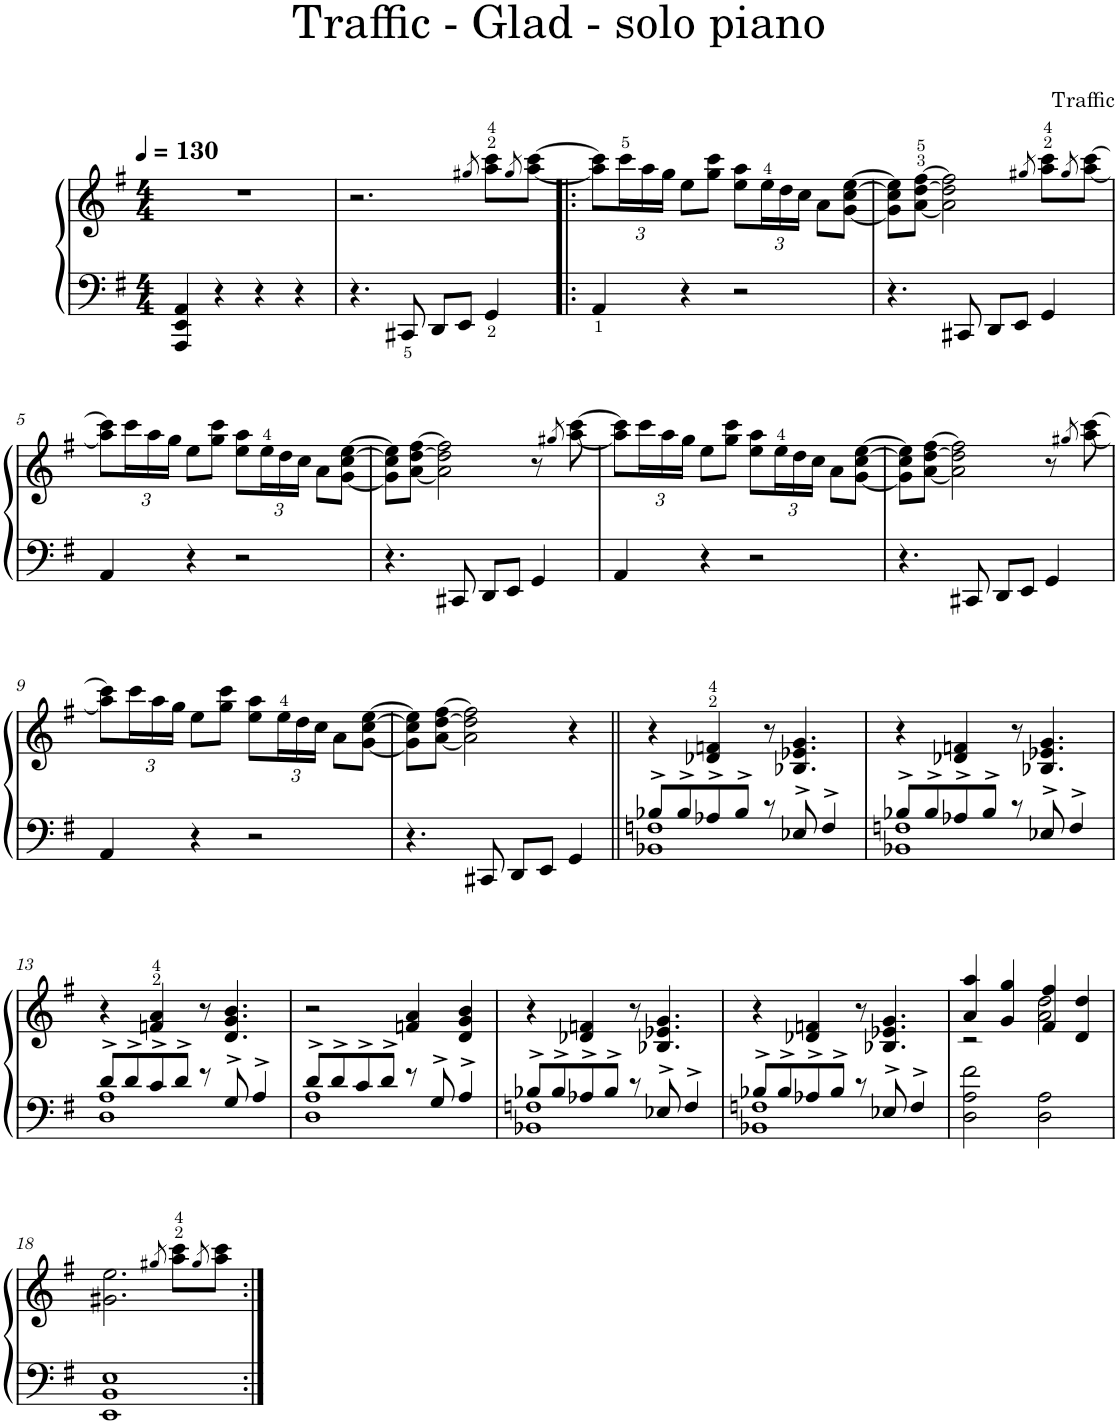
**kern	**kern
*part1	*part1
*staff2	*staff1
*I"Piano	*
*I'Pno.	*
*clefF4	*clefG2
*k[f#]	*k[f#]
*M4/4	*M4/4
*MM130	*MM130
=1	=1
4AAA/ 4EE/ 4AA/	1r
4r	.
4r	.
4r	.
=2	=2
4.r	2.r
8CC#X/	.
8DD/L	.
8EE/J	.
.	8qgg#X/
4GG/	8aa\ 8ccc\L
.	8qgg#/
.	[8aa\ [8ccc\J
=3!|:	=3!|:
4AA/	8aa\] 8ccc\]L
*	*Xbrackettup
.	24ccc\L
.	24aa\
.	24gg\JJ
4r	8ee\L
.	8gg\ 8ccc\J
2r	8ee\ 8aa\L
.	24ee\L
.	24dd\
.	24cc\JJ
.	8a\L
.	[8g\ [8cc\ [8ee\J
=4	=4
4.r	8g\] 8cc\] 8ee\]L
.	[8a\ [8dd\ [8ff#\J
.	2a\] 2dd\] 2ff#\]
8CC#X/	.
8DD/L	.
8EE/J	.
.	8qgg#X/
4GG/	8aa\ 8ccc\L
.	8qgg#/
.	[8aa\ [8ccc\J
!!LO:LB:g=z
=5	=5
4AA/	8aa\] 8ccc\]L
.	24ccc\L
.	24aa\
.	24gg\JJ
4r	8ee\L
.	8gg\ 8ccc\J
2r	8ee\ 8aa\L
.	24ee\L
.	24dd\
.	24cc\JJ
.	8a\L
.	[8g\ [8cc\ [8ee\J
=6	=6
4.r	8g\] 8cc\] 8ee\]L
.	[8a\ [8dd\ [8ff#\J
.	2a\] 2dd\] 2ff#\]
8CC#X/	.
8DD/L	.
8EE/J	.
4GG/	8r
.	8qgg#X/
.	[8aa\ [8ccc\
=7	=7
4AA/	8aa\] 8ccc\]L
.	24ccc\L
.	24aa\
.	24gg\JJ
4r	8ee\L
.	8gg\ 8ccc\J
2r	8ee\ 8aa\L
.	24ee\L
.	24dd\
.	24cc\JJ
.	8a\L
.	[8g\ [8cc\ [8ee\J
=8	=8
4.r	8g\] 8cc\] 8ee\]L
.	[8a\ [8dd\ [8ff#\J
.	2a\] 2dd\] 2ff#\]
8CC#X/	.
8DD/L	.
8EE/J	.
4GG/	8r
.	8qgg#X/
.	[8aa\ [8ccc\
!!LO:LB:g=z
=9	=9
4AA/	8aa\] 8ccc\]L
.	24ccc\L
.	24aa\
.	24gg\JJ
4r	8ee\L
.	8gg\ 8ccc\J
2r	8ee\ 8aa\L
.	24ee\L
.	24dd\
.	24cc\JJ
.	8a\L
.	[8g\ [8cc\ [8ee\J
=10	=10
4.r	8g\] 8cc\] 8ee\]L
.	[8a\ [8dd\ [8ff#\J
.	2a\] 2dd\] 2ff#\]
8CC#X/	.
8DD/L	.
8EE/J	.
4GG/	4r
=11||	=11||
*^	*
8B-X^/L	1BB-X 1Fn	4r
8B-^/	.	.
8A-X^/	.	4d-X/ 4fn/
8B-^/J	.	.
8r	.	8r
8E-X^/	.	4.B-X/ 4.e-X/ 4.g/
4F^/	.	.
=12	=12	=12
8B-X^/L	1BB-X 1Fn	4r
8B-^/	.	.
8A-X^/	.	4d-X/ 4fn/
8B-^/J	.	.
8r	.	8r
8E-X^/	.	4.B-X/ 4.e-X/ 4.g/
4F^/	.	.
!!LO:LB:g=z
=13	=13	=13
8d^/L	1D 1A	4r
8d^/	.	.
8c^/	.	4fn/ 4a/
8d^/J	.	.
8r	.	8r
8G^/	.	4.d/ 4.g/ 4.b/
4A^/	.	.
=14	=14	=14
8d^/L	1D 1A	2r
8d^/	.	.
8c^/	.	.
8d^/J	.	.
8r	.	4fn/ 4a/
8G^/	.	.
4A^/	.	4d/ 4g/ 4b/
=15	=15	=15
8B-X^/L	1BB-X 1Fn	4r
8B-^/	.	.
8A-X^/	.	4d-X/ 4fn/
8B-^/J	.	.
8r	.	8r
8E-X^/	.	4.B-X/ 4.e-X/ 4.g/
4F^/	.	.
=16	=16	=16
8B-X^/L	1BB-X 1Fn	4r
8B-^/	.	.
8A-X^/	.	4d-X/ 4fn/
8B-^/J	.	.
8r	.	8r
8E-X^/	.	4.B-X/ 4.e-X/ 4.g/
4F^/	.	.
*v	*v	*
=17	=17
*	*^
2D\ 2A\ 2f#\	4a/ 4aa/	2r
.	4g/ 4gg/	.
2D\ 2A\	4f#/ 4ff#/	2a\ 2dd\
.	4d/ 4dd/	.
*	*v	*v
!!LO:LB:g=z
=18	=18
1EE 1BB 1E	2.g#X\ 2.ee\
.	8qgg#X/
.	8aa\ 8ccc\L
.	8qgg#/
.	8aa\ 8ccc\J
=:|!	=:|!
*-	*-
